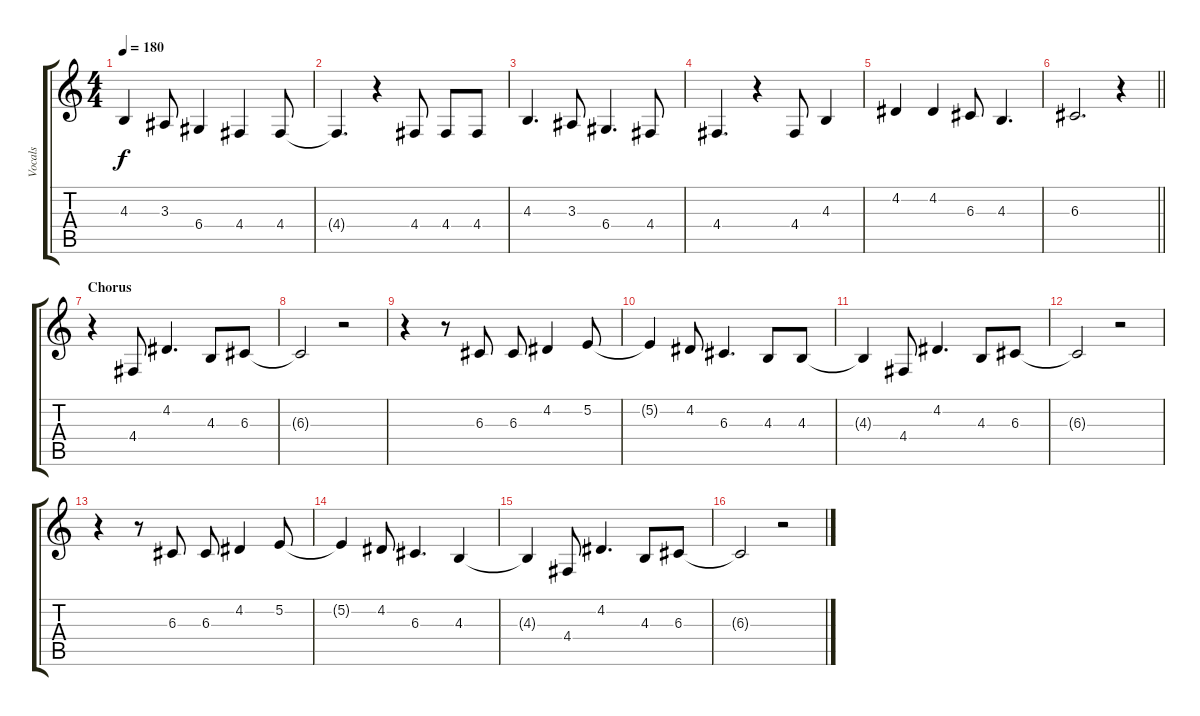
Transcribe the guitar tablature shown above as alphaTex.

\track ("Vocals" "Vocals") {instrument altosax}
\staff {score tabs}
\tuning (E4 B3 G3 D3 A2 E2) {hide}
\ts (4 4)
\tempo 180
\clef g2
\ks c
4.3.4{dy f} 3.3.8 6.4.4 4.4.4 4.4.8 |
4.4{t}.4{d} r.4 4.4.8 4.4.8 4.4.8 |
4.3.4{d} 3.3.8 6.4.4{d} 4.4.8 |
4.4.4{d} r.4 4.4.8 4.3.4 |
4.2.4 4.2.4 6.3.8 4.3.4{d} |
\barLineRight lightlight
6.3.2{d} r.4 |
\section ("" "Chorus")
r.4 4.4.8 4.2.4{d} 4.3.8 6.3.8 |
6.3{t}.2 r.2 |
r.4 r.8 6.3.8 6.3.8 4.2.4 5.2.8 |
5.2{t}.4 4.2.8 6.3.4{d} 4.3.8 4.3.8 |
4.3{t}.4 4.4.8 4.2.4{d} 4.3.8 6.3.8 |
6.3{t}.2 r.2 |
r.4 r.8 6.3.8 6.3.8 4.2.4 5.2.8 |
5.2{t}.4 4.2.8 6.3.4{d} 4.3.4 |
4.3{t}.4 4.4.8 4.2.4{d} 4.3.8 6.3.8 |
6.3{t}.2 r.2
